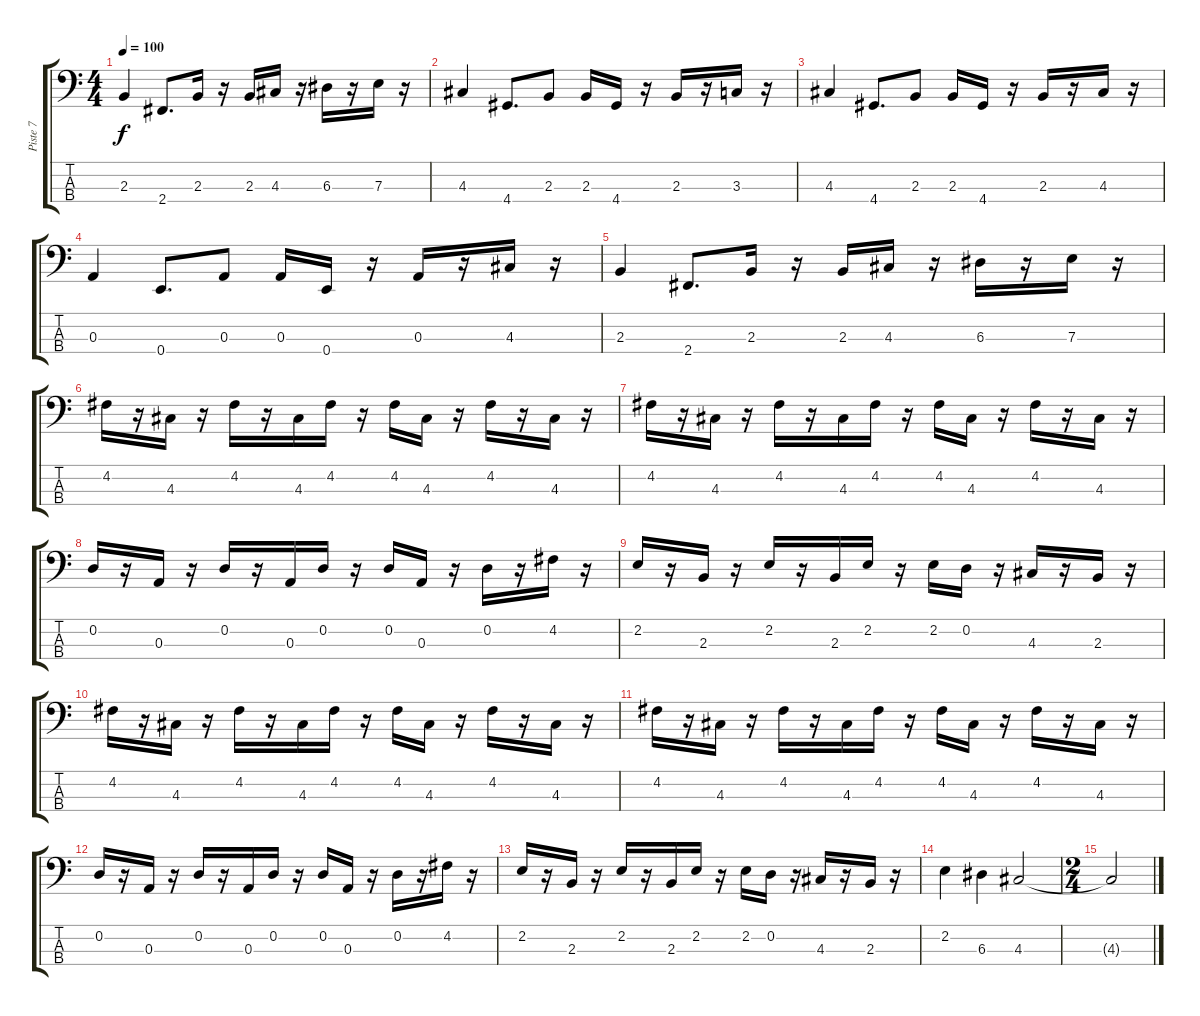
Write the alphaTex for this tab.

\track ("Piste 7" "Piste 7") {instrument electricbasspick}
\staff {score tabs}
\tuning (G2 D2 A1 E1) {hide}
\ts (4 4)
\tempo 100
\clef f4
\ks c
2.3.4{dy f} 2.4.8{d} 2.3.16 r.16 2.3.16 4.3.16 r.16 6.3.16 r.16 7.3.16 r.16 |
4.3.4 4.4.8{d} 2.3.8 2.3.16 4.4.16 r.16 2.3.16 r.16 3.3.16 r.16 |
4.3.4 4.4.8{d} 2.3.8 2.3.16 4.4.16 r.16 2.3.16 r.16 4.3.16 r.16 |
0.3.4 0.4.8{d} 0.3.8 0.3.16 0.4.16 r.16 0.3.16 r.16 4.3.16 r.16 |
2.3.4 2.4.8{d} 2.3.16 r.16 2.3.16 4.3.16 r.16 6.3.16 r.16 7.3.16 r.16 |
4.2.16 r.16 4.3.16 r.16 4.2.16 r.16 4.3.16 4.2.16 r.16 4.2.16 4.3.16 r.16 4.2.16 r.16 4.3.16 r.16 |
4.2.16 r.16 4.3.16 r.16 4.2.16 r.16 4.3.16 4.2.16 r.16 4.2.16 4.3.16 r.16 4.2.16 r.16 4.3.16 r.16 |
0.2.16 r.16 0.3.16 r.16 0.2.16 r.16 0.3.16 0.2.16 r.16 0.2.16 0.3.16 r.16 0.2.16 r.16 4.2.16 r.16 |
2.2.16 r.16 2.3.16 r.16 2.2.16 r.16 2.3.16 2.2.16 r.16 2.2.16 0.2.16 r.16 4.3.16 r.16 2.3.16 r.16 |
4.2.16 r.16 4.3.16 r.16 4.2.16 r.16 4.3.16 4.2.16 r.16 4.2.16 4.3.16 r.16 4.2.16 r.16 4.3.16 r.16 |
4.2.16 r.16 4.3.16 r.16 4.2.16 r.16 4.3.16 4.2.16 r.16 4.2.16 4.3.16 r.16 4.2.16 r.16 4.3.16 r.16 |
0.2.16 r.16 0.3.16 r.16 0.2.16 r.16 0.3.16 0.2.16 r.16 0.2.16 0.3.16 r.16 0.2.16 r.16 4.2.16 r.16 |
2.2.16 r.16 2.3.16 r.16 2.2.16 r.16 2.3.16 2.2.16 r.16 2.2.16 0.2.16 r.16 4.3.16 r.16 2.3.16 r.16 |
2.2.4 6.3.4 4.3.2 |
\ts (2 4)
4.3{t}.2
